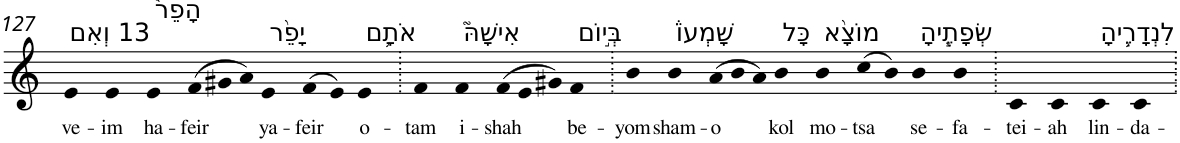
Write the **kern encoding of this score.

**kern	**text
*part1	*part1
*staff1	*staff1
*I"Piano	*
*I'Pno	*
!!LO:PB:g=z
*clefG2	*
*k[]	*
=127	=127
!LO:TX:a:t=13 וְאִם	!
!	!LO:LY:b
4e	ve-
!	!LO:LY:b
4e	-im
!LO:TX:a:t=הָפֵר֩	!
!	!LO:LY:b
4e	ha-
*Xtuplet	*
!	!LO:LY:b
(>12f	-feir
12g#X	.
12a)	.
!LO:TX:a:t=יָפֵ֨ר	!
!	!LO:LY:b
4e	ya-
!	!LO:LY:b
(>8f	-feir
8e)	.
!LO:TX:a:t=אֹתָ֥ם	!
!	!LO:LY:b
4e	o-
=128.	=128.
!	!LO:LY:b
4f	-tam
!LO:TX:a:t=אִישָׁהּ֮	!
!	!LO:LY:b
4f	i-
!	!LO:LY:b
(>12f	-shah
12e	.
12g#X)	.
!LO:TX:a:t=בְּי֣וֹם	!
!	!LO:LY:b
4f	be-
=129.	=129.
!	!LO:LY:b
4b	-yom
!LO:TX:a:t=שָׁמְעוֹ֒	!
!	!LO:LY:b
4b	sham-
!	!LO:LY:b
(>12a	-o
12b	.
12a)	.
!LO:TX:a:t=כָּל	!
!	!LO:LY:b
4b	kol
!LO:TX:a:t=מוֹצָ֨א	!
!	!LO:LY:b
4b	mo-
!	!LO:LY:b
(>8cc	-tsa
8b)	.
!LO:TX:a:t=שְׂפָתֶ֧יהָ	!
!	!LO:LY:b
4b	se-
!	!LO:LY:b
4b	-fa-
=130.	=130.
!	!LO:LY:b
4c	-tei-
!	!LO:LY:b
4c	-ah
!LO:TX:a:t=לִנְדָרֶ֛יהָ	!
!	!LO:LY:b
4c	lin-
!	!LO:LY:b
4c	-da-
=.	=.
*-	*-
